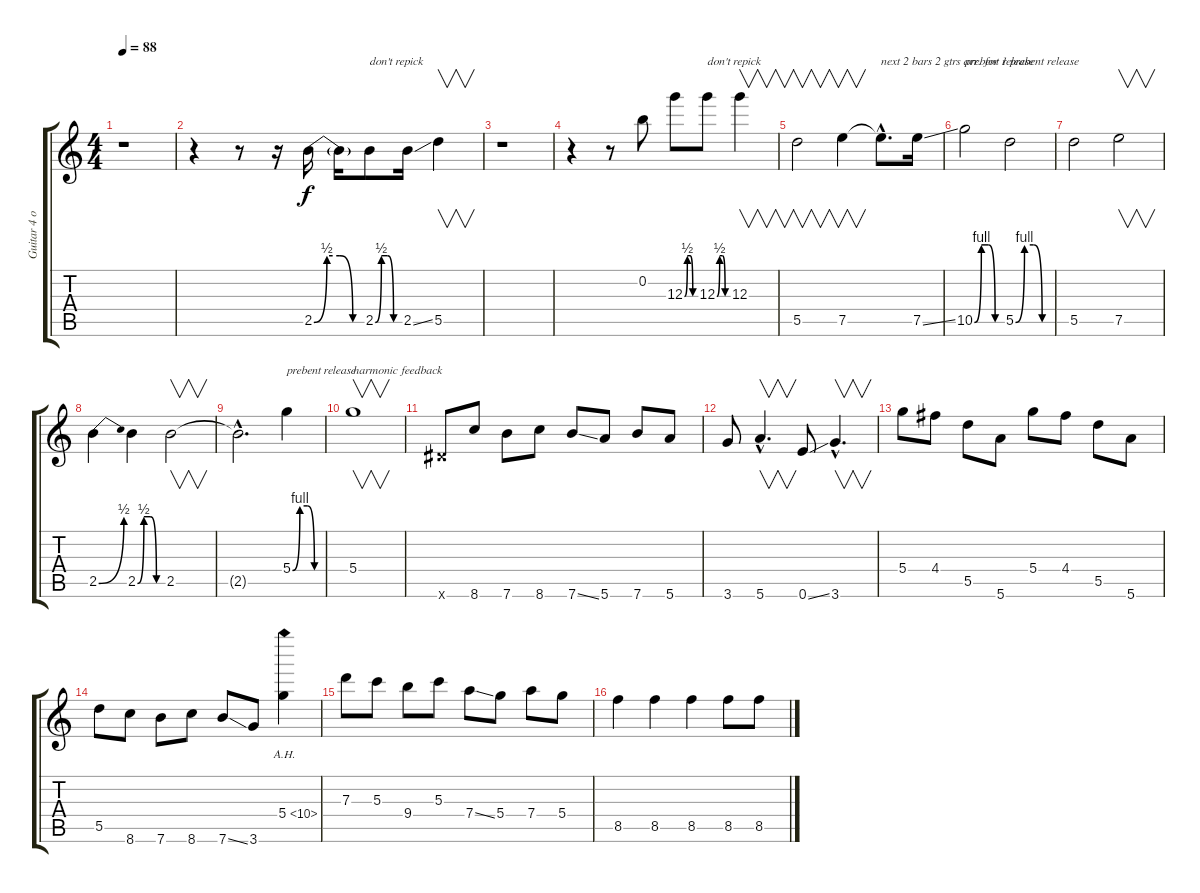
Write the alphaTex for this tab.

\track ("Guitar 4 octaver" "Guitar 4 o") {instrument overdrivenguitar}
\staff {score tabs}
\tuning (E5 B4 G4 D4 A3 E3) {hide}
\ts (4 4)
\tempo 88
\clef g2
\ks c
r.1{dy f} |
r.4 r.8 r.16 2.5{be (custom 0 0 15 2 30 2 45 0 60 0)}.16 2.5{t}.16 2.5{be (custom 0 0 15 2 30 2 45 0 60 0)}.8{txt "don't repick"} 2.5{ss}.16 5.5.4{v} |
r.1 |
r.4 r.8 0.2.8 12.3{be (custom 0 0 15 2 30 2 45 0 60 0)}.8 12.3{be (custom 0 0 15 2 30 2 45 0 60 0)}.8{txt "don't repick"} 12.3.4{v} |
5.5.2{v} 7.5.4{v} 7.5{hac t}.8{d txt "next 2 bars 2 gtrs arr. for 1"} 7.5{ss}.16 |
10.5{be (custom 0 0 15 4 30 4 45 0 60 0)}.2{txt "prebent release "} 5.5{be (custom 0 0 15 4 30 4 45 0 60 0)}.2{txt "prebent release"} |
5.5.2 7.5.2{v} |
2.5{be (bend 0 0 60 2)}.4 2.5{be (custom 0 0 15 2 30 2 45 0 60 0)}.4 2.5.2{v} |
2.5{hac t}.2{d} 5.4{be (custom 0 0 15 4 30 4 45 0 60 0)}.4{txt "prebent release"} |
5.4.1{v txt "harmonic feedback"} |
-1.6{x}.8 8.6.8 7.6.8 8.6.8 7.6{ss}.8 5.6.8 7.6.8 5.6.8 |
3.6.8 5.6{hac}.4{v d} 0.6{ss}.8 3.6{hac}.4{v d} |
5.4.8 4.4.8 5.5.8 5.6.8 5.4.8 4.4.8 5.5.8 5.6.8 |
5.5.8 8.6.8 7.6.8 8.6.8 7.6{ss}.8 3.6.8 5.4{ah 5}.4 |
7.3.8 5.3.8 9.4.8 5.3.8 7.4{ss}.8 5.4.8 7.4.8 5.4.8 |
8.5.4 8.5.4 8.5.4 8.5.8 8.5.8
